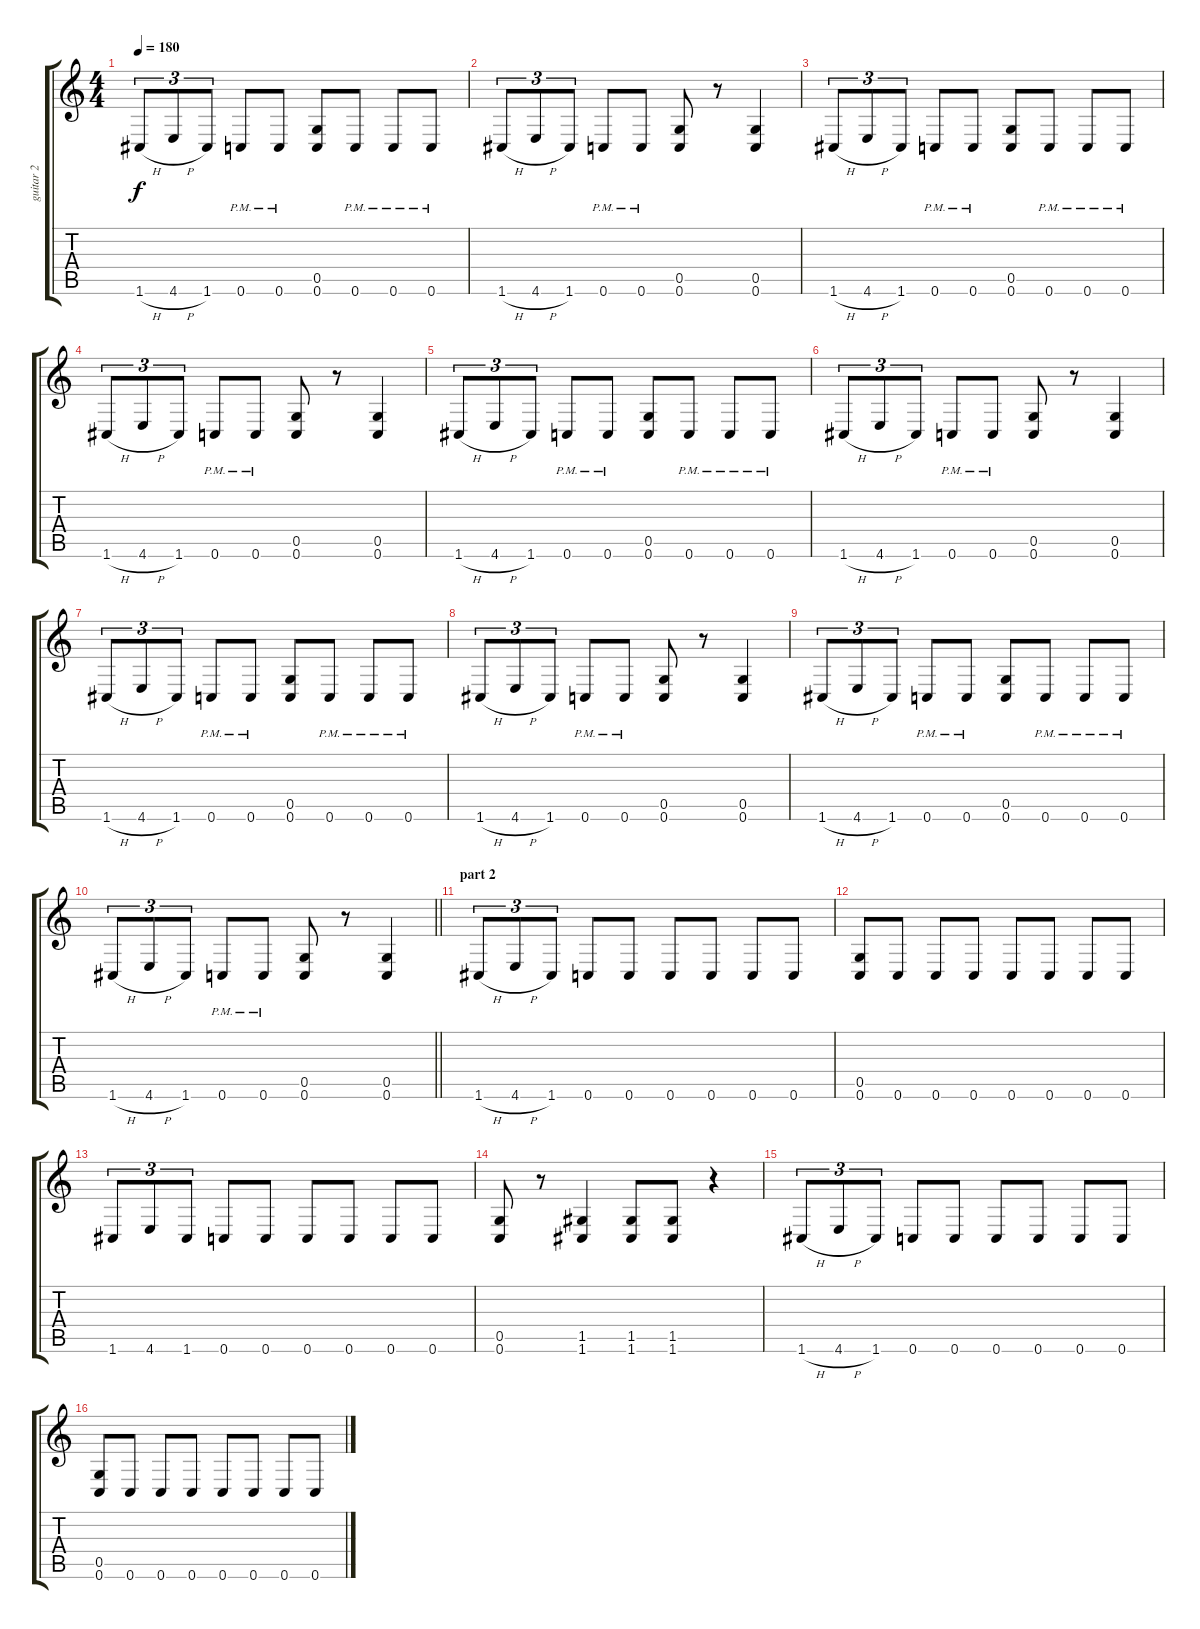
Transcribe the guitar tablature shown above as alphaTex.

\track ("guitar 2" "guitar 2") {instrument distortionguitar}
\staff {score tabs}
\tuning (D4 A3 F3 C3 G2 C2) {hide}
\ts (4 4)
\tempo 180
\clef g2
\ks c
1.6{h}.8{tu (3 2) dy f} 4.6{h}.8{tu (3 2)} 1.6.8{tu (3 2)} 0.6{pm}.8 0.6{pm}.8 (0.5 0.6).8 0.6{pm}.8 0.6{pm}.8 0.6{pm}.8 |
1.6{h}.8{tu (3 2)} 4.6{h}.8{tu (3 2)} 1.6.8{tu (3 2)} 0.6{pm}.8 0.6{pm}.8 (0.5 0.6).8 r.8 (0.5 0.6).4 |
1.6{h}.8{tu (3 2)} 4.6{h}.8{tu (3 2)} 1.6.8{tu (3 2)} 0.6{pm}.8 0.6{pm}.8 (0.5 0.6).8 0.6{pm}.8 0.6{pm}.8 0.6{pm}.8 |
1.6{h}.8{tu (3 2)} 4.6{h}.8{tu (3 2)} 1.6.8{tu (3 2)} 0.6{pm}.8 0.6{pm}.8 (0.5 0.6).8 r.8 (0.5 0.6).4 |
1.6{h}.8{tu (3 2)} 4.6{h}.8{tu (3 2)} 1.6.8{tu (3 2)} 0.6{pm}.8 0.6{pm}.8 (0.5 0.6).8 0.6{pm}.8 0.6{pm}.8 0.6{pm}.8 |
1.6{h}.8{tu (3 2)} 4.6{h}.8{tu (3 2)} 1.6.8{tu (3 2)} 0.6{pm}.8 0.6{pm}.8 (0.5 0.6).8 r.8 (0.5 0.6).4 |
1.6{h}.8{tu (3 2)} 4.6{h}.8{tu (3 2)} 1.6.8{tu (3 2)} 0.6{pm}.8 0.6{pm}.8 (0.5 0.6).8 0.6{pm}.8 0.6{pm}.8 0.6{pm}.8 |
1.6{h}.8{tu (3 2)} 4.6{h}.8{tu (3 2)} 1.6.8{tu (3 2)} 0.6{pm}.8 0.6{pm}.8 (0.5 0.6).8 r.8 (0.5 0.6).4 |
1.6{h}.8{tu (3 2)} 4.6{h}.8{tu (3 2)} 1.6.8{tu (3 2)} 0.6{pm}.8 0.6{pm}.8 (0.5 0.6).8 0.6{pm}.8 0.6{pm}.8 0.6{pm}.8 |
\barLineRight lightlight
1.6{h}.8{tu (3 2)} 4.6{h}.8{tu (3 2)} 1.6.8{tu (3 2)} 0.6{pm}.8 0.6{pm}.8 (0.5 0.6).8 r.8 (0.5 0.6).4 |
\section ("" "part 2")
1.6{h}.8{tu (3 2)} 4.6{h}.8{tu (3 2)} 1.6.8{tu (3 2)} 0.6.8 0.6.8 0.6.8 0.6.8 0.6.8 0.6.8 |
(0.5 0.6).8 0.6.8 0.6.8 0.6.8 0.6.8 0.6.8 0.6.8 0.6.8 |
1.6.8{tu (3 2)} 4.6.8{tu (3 2)} 1.6.8{tu (3 2)} 0.6.8 0.6.8 0.6.8 0.6.8 0.6.8 0.6.8 |
(0.5 0.6).8 r.8 (1.5 1.6).4 (1.5 1.6).8 (1.5 1.6).8 r.4 |
1.6{h}.8{tu (3 2)} 4.6{h}.8{tu (3 2)} 1.6.8{tu (3 2)} 0.6.8 0.6.8 0.6.8 0.6.8 0.6.8 0.6.8 |
(0.5 0.6).8 0.6.8 0.6.8 0.6.8 0.6.8 0.6.8 0.6.8 0.6.8
